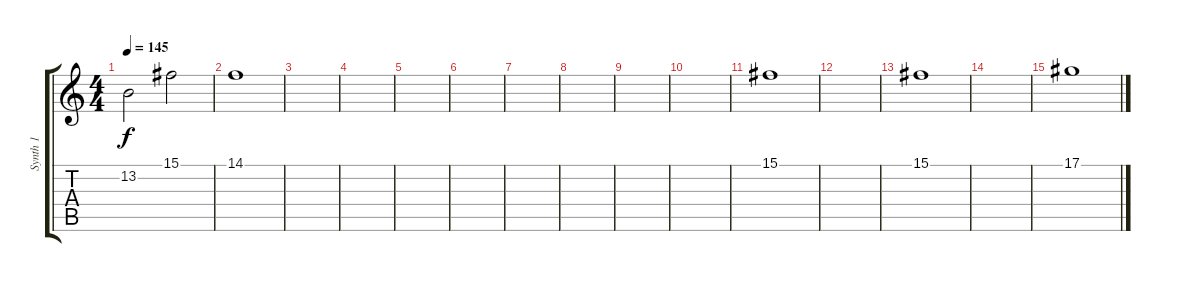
\track ("Synth 1" "Synth 1") {instrument fx3crystal}
\staff {score tabs}
\tuning (Eb4 Bb3 Gb3 Db3 Ab2 Eb2) {hide}
\ts (4 4)
\tempo 145
\clef g2
\ks c
13.2.2{dy f} 15.1.2 |
14.1.1 |
|
|
|
|
|
|
|
|
15.1.1 |
|
15.1.1 |
|
17.1.1
